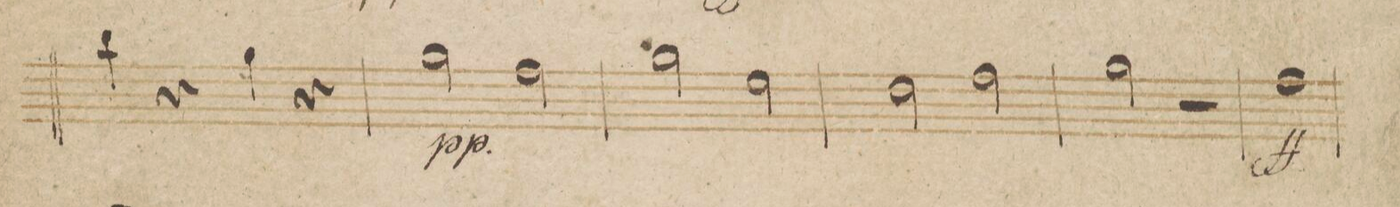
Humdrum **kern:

**kern	**dynam
*I"Clarinetto Imo in B.	*
*clefG2	*
*k[b-]	*
*met(c|)	*
*M2/2	*
4aa\	.
4r	.
4ff\	.
4r	.
=74	=74
2ff\	pp
2ee\	.
=75	=75
2ff\	.
2dd\	.
=76	=76
2cc\	.
2ee\	.
=77	=77
2ff\	.
2r	.
=78	=78
1ee\	ff
=79	=79
*-	*-
